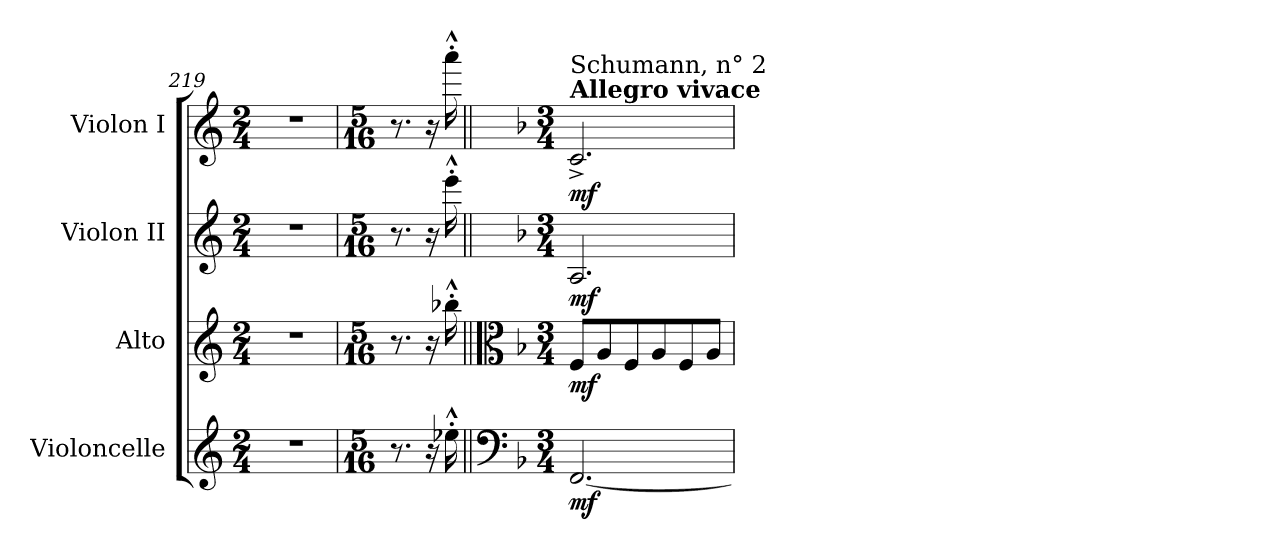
**kern	**dynam	**kern	**dynam	**kern	**dynam	**kern	**dynam
*part4	*part4	*part3	*part3	*part2	*part2	*part1	*part1
*staff4	*staff4	*staff3	*staff3	*staff2	*staff2	*staff1	*staff1
*I"Violoncelle	*	*I"Alto	*	*I"Violon II	*	*I"Violon I	*
*I'Vc.	*	*I'Alt.	*	*I'Vln. II	*	*I'Vln. I	*
*clefG2	*	*clefG2	*	*clefG2	*	*clefG2	*
*k[]	*	*k[]	*	*k[]	*	*k[]	*
*C:	*	*C:	*	*C:	*	*C:	*
*M2/4	*	*M2/4	*	*M2/4	*	*M2/4	*
=219	=219	=219	=219	=219	=219	=219	=219
2r	.	2r	.	2r	.	2r	.
!!LO:PB:g=z
=220	=220	=220	=220	=220	=220	=220	=220
*M5/16	*	*M5/16	*	*M5/16	*	*M5/16	*
8.r	.	8.r	.	8.r	.	8.r	.
16r	.	16r	.	16r	.	16r	.
16ee-X'>^^>\	.	16bb-X'>^^>\	.	16eee'>^^>\	.	16aaa'>^^>\	.
=221||	=221||	=221||	=221||	=221||	=221||	=221||	=221||
!!LO:REH:place=s1:a:t=112
*clefF4	*	*clefC3	*	*	*	*	*
*k[b-]	*	*k[b-]	*	*k[b-]	*	*k[b-]	*
*F:	*	*F:	*	*F:	*	*F:	*
*M3/4	*	*M3/4	*	*M3/4	*	*M3/4	*
*	*	*	*	*	*	*MM288	*
!	!	!	!	!	!	!LO:TX:a:B:t=Allegro vivace	!
!	!	!	!	!	!	!LO:TX:a:t=Schumann, n° 2	!
!	!LO:DY:b	!	!LO:DY:b	!	!LO:DY:b	!	!LO:DY:b
[<2.FF/	mf	8F/L	mf	2.A/	mf	2.c^>/	mf
.	.	8A/	.	.	.	.	.
.	.	8F/	.	.	.	.	.
.	.	8A/	.	.	.	.	.
.	.	8F/	.	.	.	.	.
.	.	8A/J	.	.	.	.	.
=	=	=	=	=	=	=	=
*-	*-	*-	*-	*-	*-	*-	*-
